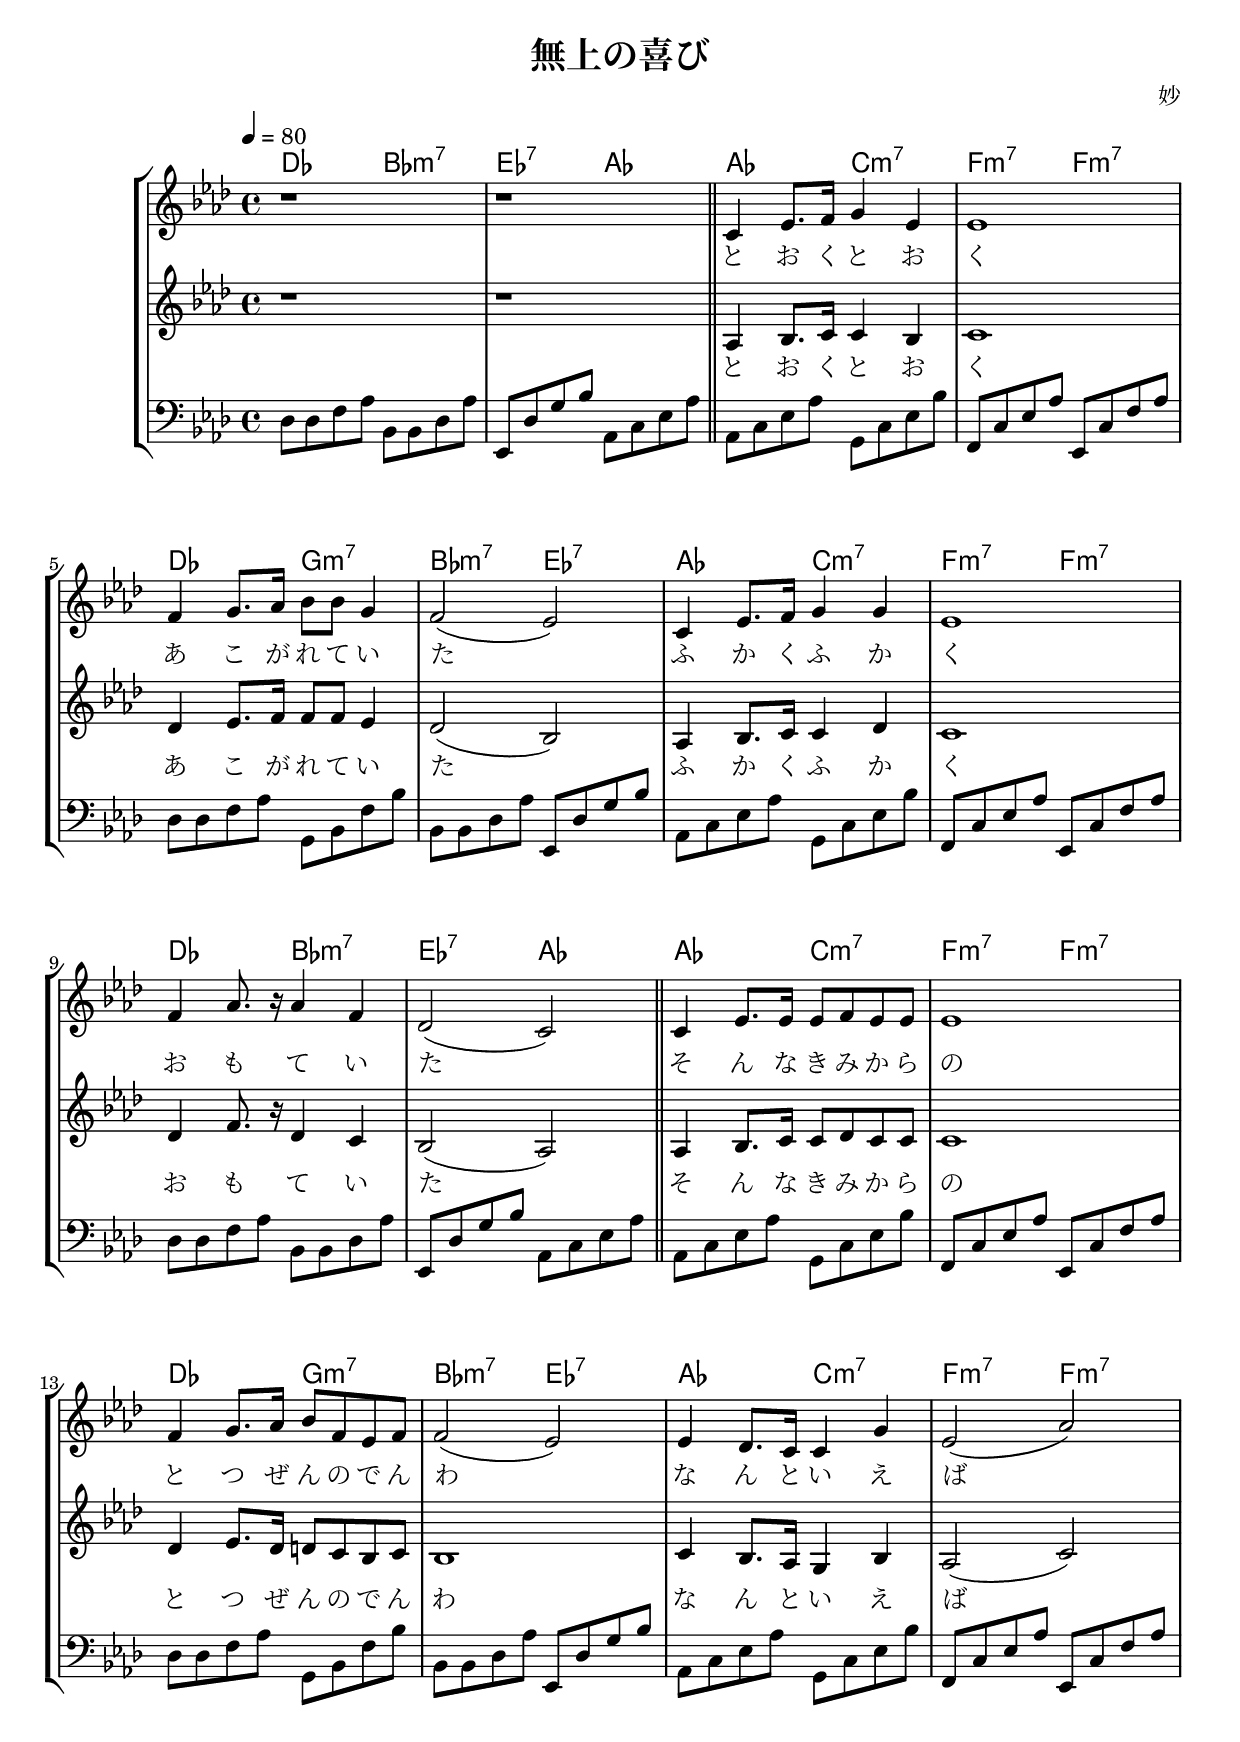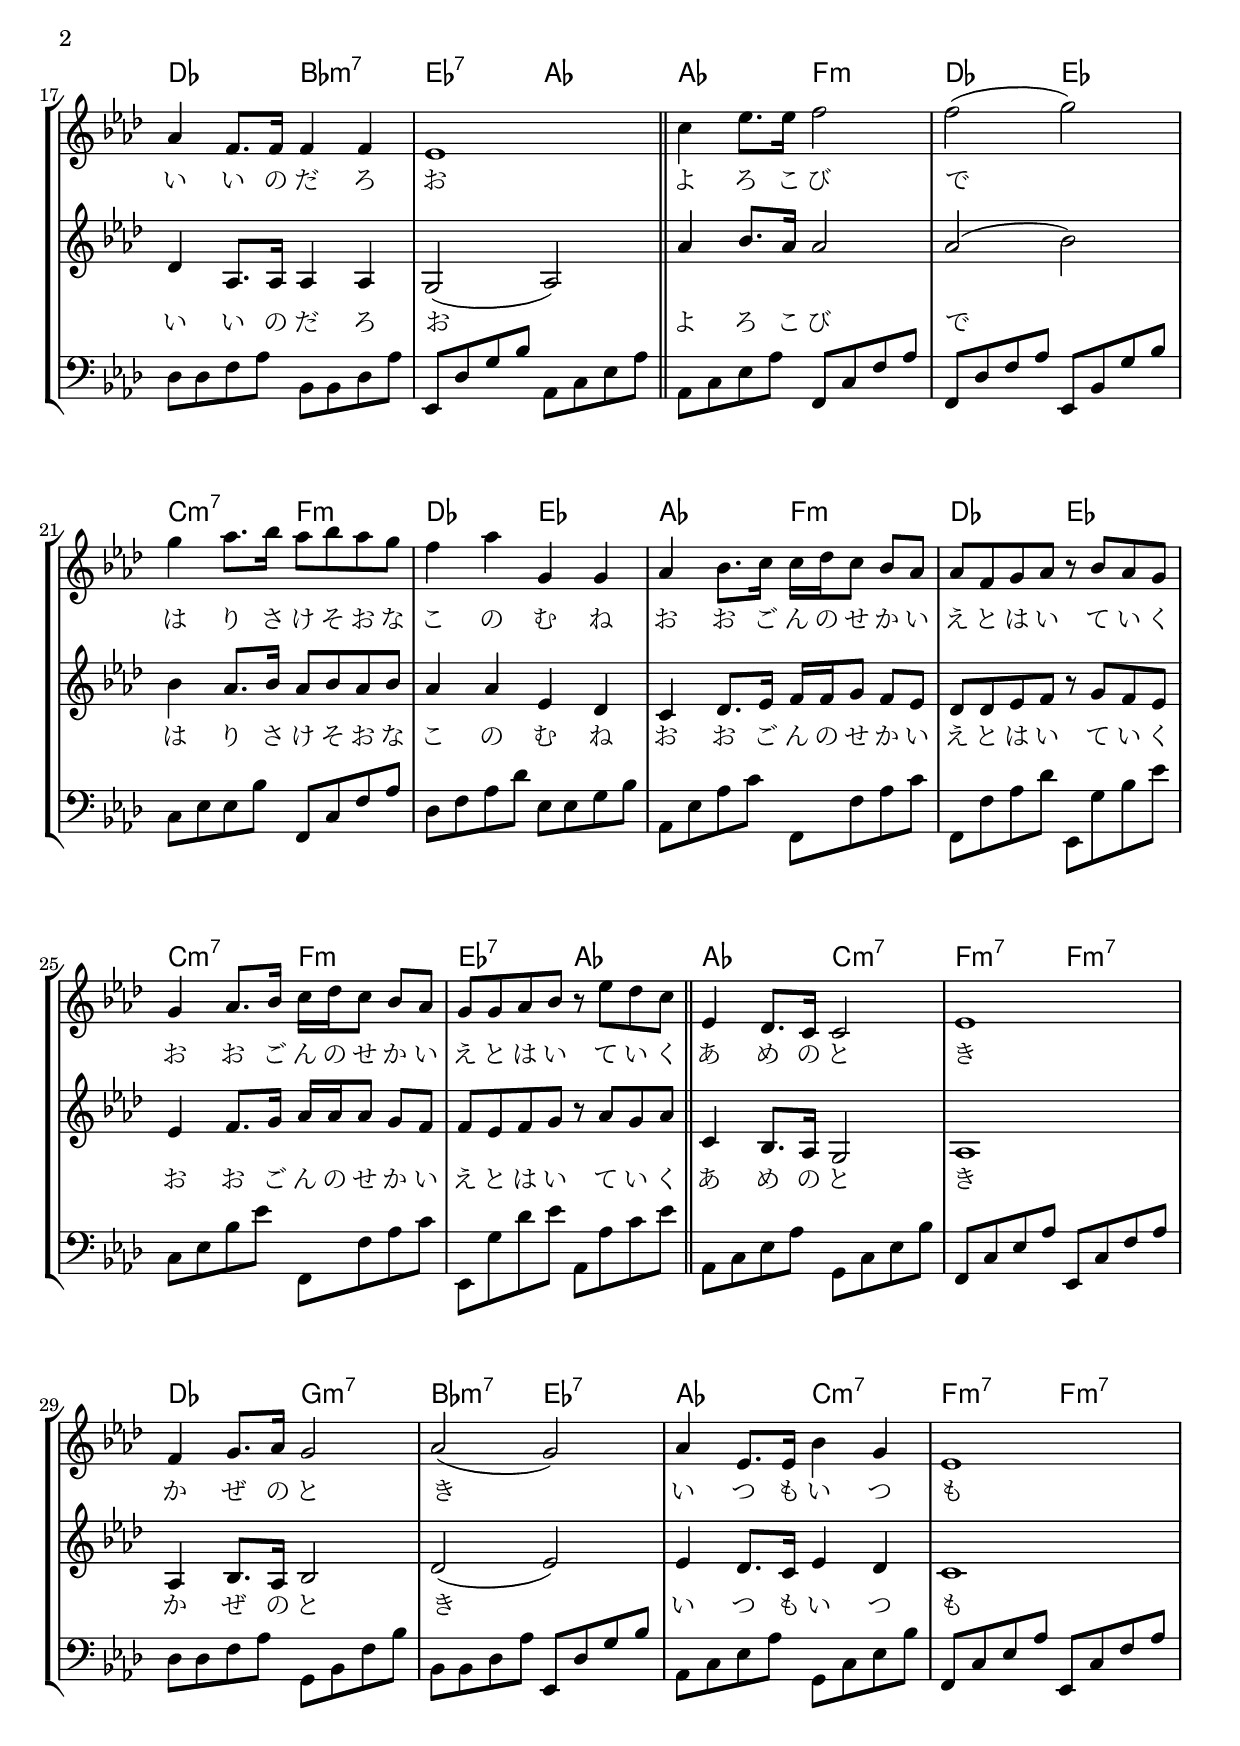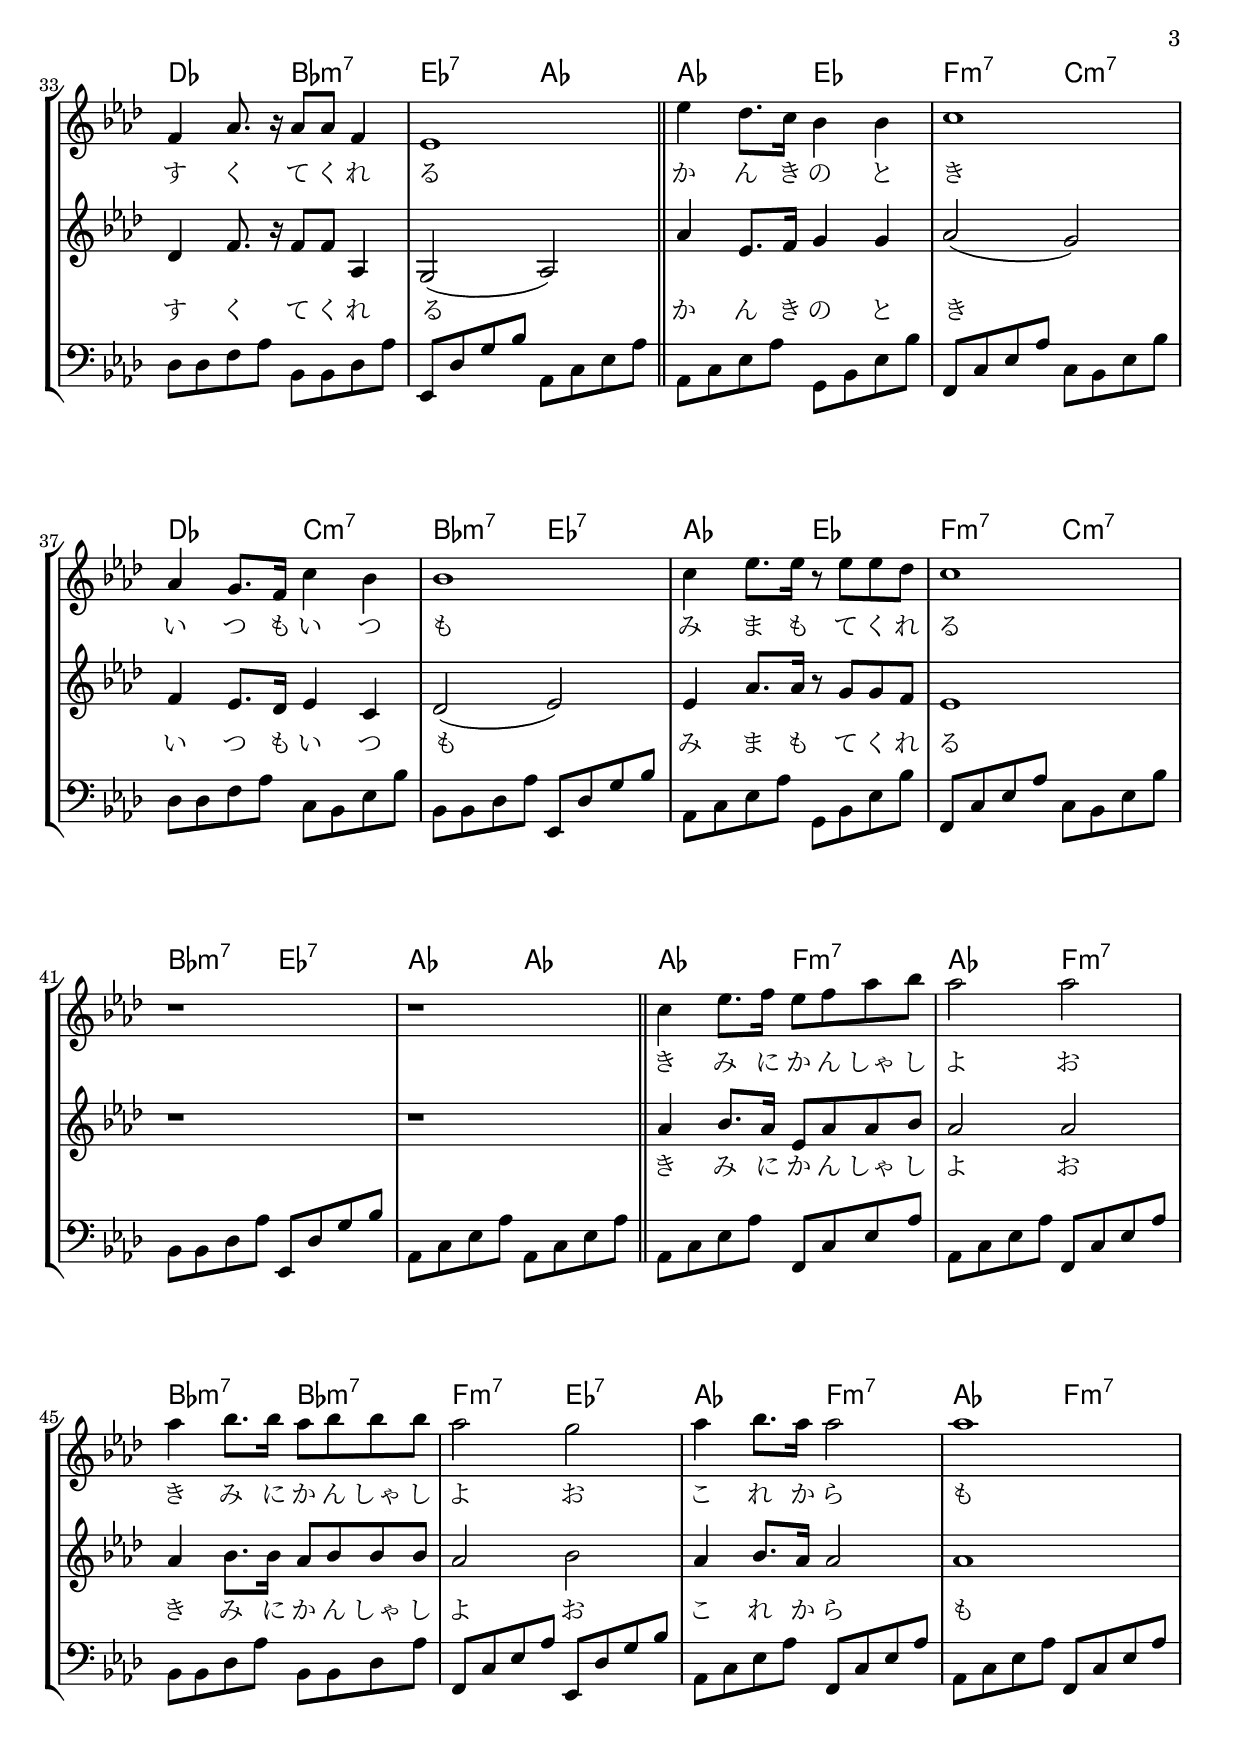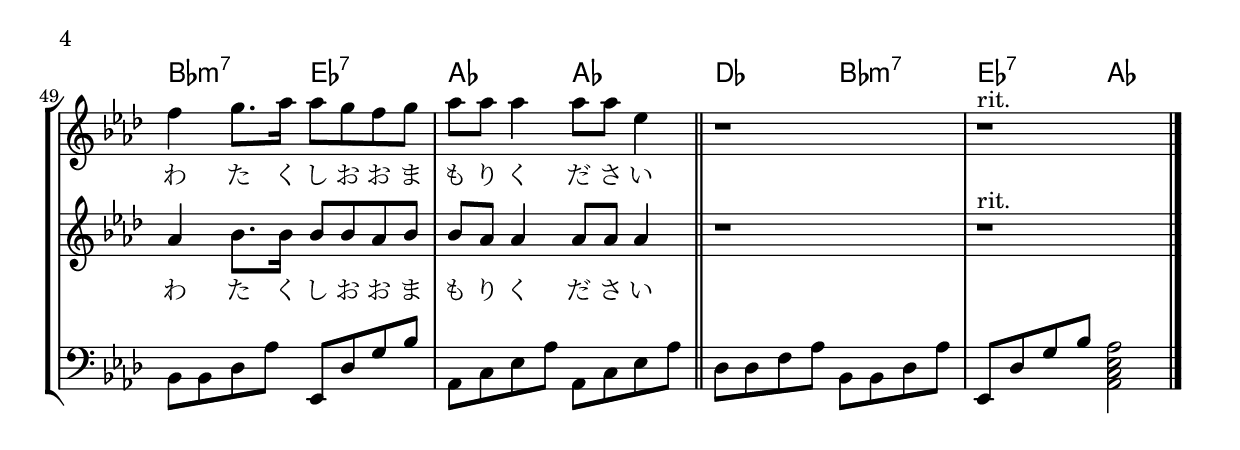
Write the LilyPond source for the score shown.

\version "2.12.1"

\header {
	title = \markup {無上の喜び}
	composer = \markup \center-column {妙}
}

harmony = \chordmode {
	des2 bes:min7 es:7 as 

	as c:min7 f:min7 f:min7 des g:min7 bes:min7 es:7 as c:min7 f:min7 f:min7 des bes:min7 es:7 as 

	as c:min7 f:min7 f:min7 des g:min7 bes:min7 es:7 as c:min7 f:min7 f:min7 des bes:min7 es:7 as 

	as f:m des es c:min7 f:m des es as f:m des es c:min7 f:m es:7 as 

	as c:min7 f:min7 f:min7 des g:min7 bes:min7 es:7 as c:min7 f:min7 f:min7 des bes:min7 es:7 as 

	as es f:min7 c:min7 des c:min7 bes:min7 es:7 as es f:min7 c:min7 bes:min7 es:7 as as 

	as f:min7 as f:min7 bes:min7 bes:min7 f:min7 es:7 as f:min7 as f:min7 bes:min7 es:7 as as 

	des bes:min7 es:7 as 
}

melody = {
	\key as \major
	\tempo 4 = 80
	r1 | r1   
	\set Staff.midiInstrument = #"fss0.35"
	c'4  es'8.  f'16  g'4  es'4 
	es'1 
	f'4  g'8.  as'16  bes'8  bes'8  g'4 
	f'2  (es'2) 
	c'4  es'8.  f'16  g'4  g'4 
	es'1 
	f'4  as'8.  r16  as'4  f'4 
	des'2  (c'2)
	\set Staff.midiInstrument = #"fss0.35"
	c'4  es'8.  es'16  es'8  f'8  es'8  es'8 
	es'1 
	f'4  g'8.  as'16  bes'8  f'8  es'8  f'8 
	f'2  (es'2) 
	es'4  des'8.  c'16  c'4  g'4 
	es'2  (as'2) 
	as'4  f'8.  f'16  f'4  f'4 
	es'1
	\set Staff.midiInstrument = #"fss0.35"
	c''4  es''8.  es''16  f''2 
	f''2  (g''2) 
	g''4  as''8.  bes''16  as''8  bes''8  as''8  g''8 
	f''4  as''4  g'4  g'4 
	as'4  bes'8.  c''16  c''16  des''16  c''8  bes'8  as'8 
	as'8  f'8  g'8  as'8  r8  bes'8  as'8  g'8 
	g'4  as'8.  bes'16  c''16  des''16  c''8  bes'8  as'8 
	g'8  g'8  as'8  bes'8  r8  es''8  des''8  c''8
	\set Staff.midiInstrument = #"fss0.35"
	es'4  des'8.  c'16  c'2 
	es'1 
	f'4  g'8.  as'16  g'2 
	as'2  (g'2) 
	as'4  es'8.  es'16  bes'4  g'4 
	es'1 
	f'4  as'8.  r16  as'8  as'8  f'4 
	es'1
	\set Staff.midiInstrument = #"fss0.35"
	es''4  des''8.  c''16  bes'4  bes'4 
	c''1 
	as'4  g'8.  f'16  c''4  bes'4 
	bes'1 
	c''4  es''8.  es''16  r8  es''8  es''8  des''8 
	c''1
	r1 r1 	\set Staff.midiInstrument = #"fss0.35"
	c''4  es''8.  f''16  es''8  f''8  as''8  bes''8 
	as''2  as''2 
	as''4  bes''8.  bes''16  as''8  bes''8  bes''8  bes''8 
	as''2  g''2 
	as''4  bes''8.  as''16  as''2 
	as''1 
	f''4  g''8.  as''16  as''8  g''8  f''8  g''8 
	as''8  as''8  as''4  as''8  as''8  es''4
	r1 | r1^"rit." \bar "|."
}

words = \lyricmode {
	
	と  お  く  と  お  く  あ  こ  が  れ  て  い  た  ふ  か  く  ふ  か  く  お  も  て  い  た  
	そ  ん  な  き  み  か  ら  の  と  つ  ぜ  ん  の  で  ん  わ  な  ん  と  い  え  ば  い  い  の  だ  ろ  お  
	よ  ろ  こ  び  で  は  り  さ  け  そ  お  な  こ  の  む  ね  お  お  ご  ん  の  せ  か  い  え  と  は  い  て  い  く  お  お  ご  ん  の  せ  か  い  え  と  は  い  て  い  く  
	あ  め  の  と  き  か  ぜ  の  と  き  い  つ  も  い  つ  も  す  く  て  く  れ  る  
	か  ん  き  の  と  き  い  つ  も  い  つ  も  み  ま  も  て  く  れ  る  
	き  み  に  か  ん  しゃ  し  よ  お  き  み  に  か  ん  しゃ  し  よ  お  こ  れ  か  ら  も  わ  た  く  し  お  お  ま  も  り  く  だ  さ  い  
	
}

secondmelody = {
	\key as \major
	\tempo 4 = 80
	r1 | r1   
	\set Staff.midiInstrument = #"fss0.35"
	as4  bes8.  c'16  c'4  bes4 
	c'1 
	des'4  es'8.  f'16  f'8  f'8  es'4 
	des'2  (bes2) 
	as4  bes8.  c'16  c'4  des'4 
	c'1 
	des'4  f'8.  r16  des'4  c'4 
	bes2  (as2)
	\set Staff.midiInstrument = #"fss0.35"
	as4  bes8.  c'16  c'8  des'8  c'8  c'8 
	c'1 
	des'4  es'8.  des'16  d'8  c'8  bes8  c'8 
	bes1 
	c'4  bes8.  as16  g4  bes4 
	as2  (c'2) 
	des'4  as8.  as16  as4  as4 
	g2  (as2)
	\set Staff.midiInstrument = #"fss0.35"
	as'4  bes'8.  as'16  as'2 
	as'2  (bes'2) 
	bes'4  as'8.  bes'16  as'8  bes'8  as'8  bes'8 
	as'4  as'4  es'4  des'4 
	c'4  des'8.  es'16  f'16  f'16  g'8  f'8  es'8 
	des'8  des'8  es'8  f'8  r8  g'8  f'8  es'8 
	es'4  f'8.  g'16  as'16  as'16  as'8  g'8  f'8 
	f'8  es'8  f'8  g'8  r8  as'8  g'8  as'8
	\set Staff.midiInstrument = #"fss0.35"
	c'4  bes8.  as16  g2 
	as1 
	as4  bes8.  as16  bes2 
	des'2  (es'2) 
	es'4  des'8.  c'16  es'4  des'4 
	c'1 
	des'4  f'8.  r16  f'8  f'8  as4 
	g2  (as2)
	\set Staff.midiInstrument = #"fss0.35"
	as'4  es'8.  f'16  g'4  g'4 
	as'2  (g'2) 
	f'4  es'8.  des'16  es'4  c'4 
	des'2  (es'2) 
	es'4  as'8.  as'16  r8  g'8  g'8  f'8 
	es'1
	r1 r1 	\set Staff.midiInstrument = #"fss0.35"
	as'4  bes'8.  as'16  es'8  as'8  as'8  bes'8 
	as'2  as'2 
	as'4  bes'8.  bes'16  as'8  bes'8  bes'8  bes'8 
	as'2  bes'2 
	as'4  bes'8.  as'16  as'2 
	as'1 
	as'4  bes'8.  bes'16  bes'8  bes'8  as'8  bes'8 
	bes'8  as'8  as'4  as'8  as'8  as'4
	r1 | r1^"rit." \bar "|."
}

secondwords = \lyricmode {
	
	と  お  く  と  お  く  あ  こ  が  れ  て  い  た  ふ  か  く  ふ  か  く  お  も  て  い  た  
	そ  ん  な  き  み  か  ら  の  と  つ  ぜ  ん  の  で  ん  わ  な  ん  と  い  え  ば  い  い  の  だ  ろ  お  
	よ  ろ  こ  び  で  は  り  さ  け  そ  お  な  こ  の  む  ね  お  お  ご  ん  の  せ  か  い  え  と  は  い  て  い  く  お  お  ご  ん  の  せ  か  い  え  と  は  い  て  い  く  
	あ  め  の  と  き  か  ぜ  の  と  き  い  つ  も  い  つ  も  す  く  て  く  れ  る  
	か  ん  き  の  と  き  い  つ  も  い  つ  も  み  ま  も  て  く  れ  る  
	き  み  に  か  ん  しゃ  し  よ  お  き  み  に  か  ん  しゃ  し  よ  お  こ  れ  か  ら  も  わ  た  く  し  お  お  ま  も  り  く  だ  さ  い  
	
}

tempochange = {
	\tempo 4 = 80
	r1 | r1 \bar "||"
	\tempo 4 = 80
	r1 | r1 | r1 | r1 | r1 | r1 | r1 | r1 \bar "||"
	\tempo 4 = 80
	r1 | r1 | r1 | r1 | r1 | r1 | r1 | r1 \bar "||"
	\tempo 4 = 80
	r1 | r1 | r1 | r1 | r1 | r1 | r1 | r1 \bar "||"
	\tempo 4 = 80
	r1 | r1 | r1 | r1 | r1 | r1 | r1 | r1 \bar "||"
	\tempo 4 = 80
	r1 | r1 | r1 | r1 | r1 | r1 | r1 | r1 \bar "||"
	\tempo 4 = 80
	r1 | r1 | r1 | r1 | r1 | r1 | r1 | r1 \bar "||"
	\tempo 4 = 80
	r1 | \tempo 4 = 60 r2 \tempo 4 = 53 r2 \bar "|."
}

mainacc = {
	\clef bass
	\set Staff.midiInstrument = #"Acoustic Guitar (steel)"
	\key as \major
	\tempo 4 = 80
	des8 des8 f8 as8
	bes,8 bes,8 des8 as8
	es,8 des8 g8 bes8
	as,8 c8 es8 as8
	\bar "||"

	\set Staff.midiInstrument = #"Acoustic Guitar (steel)"
	as,8 c8 es8 as8
	g,8 c8 es8 bes8
	f,8 c8 es8 as8
	es,8 c8 f8 as8
	des8 des8 f8 as8
	g,8 bes,8 f8 bes8
	bes,8 bes,8 des8 as8
	es,8 des8 g8 bes8
	as,8 c8 es8 as8
	g,8 c8 es8 bes8
	f,8 c8 es8 as8
	es,8 c8 f8 as8
	des8 des8 f8 as8
	bes,8 bes,8 des8 as8
	es,8 des8 g8 bes8
	as,8 c8 es8 as8
	\bar "||"

	\set Staff.midiInstrument = #"Acoustic Guitar (steel)"
	as,8 c8 es8 as8
	g,8 c8 es8 bes8
	f,8 c8 es8 as8
	es,8 c8 f8 as8
	des8 des8 f8 as8
	g,8 bes,8 f8 bes8
	bes,8 bes,8 des8 as8
	es,8 des8 g8 bes8
	as,8 c8 es8 as8
	g,8 c8 es8 bes8
	f,8 c8 es8 as8
	es,8 c8 f8 as8
	des8 des8 f8 as8
	bes,8 bes,8 des8 as8
	es,8 des8 g8 bes8
	as,8 c8 es8 as8
	\bar "||"

	\set Staff.midiInstrument = #"Acoustic Guitar (steel)"
	as,8 c8 es8 as8
	f,8 c8 f8 as8
	f,8 des8 f8 as8
	es,8 bes,8 g8 bes8
	c8 es8 es8 bes8
	f,8 c8 f8 as8
	des8 f8 as8 des'8
	es8 es8 g8 bes8
	as,8 es8 as8 c'8
	f,8 f8 as8 c'8
	f,8 f8 as8 des'8
	es,8 g8 bes8 es'8
	c8 es8 bes8 es'8
	f,8 f8 as8 c'8
	es,8 g8 des'8 es'8
	as,8 as8 c'8 es'8
	\bar "||"

	\set Staff.midiInstrument = #"Acoustic Guitar (steel)"
	as,8 c8 es8 as8
	g,8 c8 es8 bes8
	f,8 c8 es8 as8
	es,8 c8 f8 as8
	des8 des8 f8 as8
	g,8 bes,8 f8 bes8
	bes,8 bes,8 des8 as8
	es,8 des8 g8 bes8
	as,8 c8 es8 as8
	g,8 c8 es8 bes8
	f,8 c8 es8 as8
	es,8 c8 f8 as8
	des8 des8 f8 as8
	bes,8 bes,8 des8 as8
	es,8 des8 g8 bes8
	as,8 c8 es8 as8
	\bar "||"

	\set Staff.midiInstrument = #"Acoustic Guitar (steel)"
	as,8 c8 es8 as8
	g,8 bes,8 es8 bes8
	f,8 c8 es8 as8
	c8 bes,8 es8 bes8
	des8 des8 f8 as8
	c8 bes,8 es8 bes8
	bes,8 bes,8 des8 as8
	es,8 des8 g8 bes8
	as,8 c8 es8 as8
	g,8 bes,8 es8 bes8
	f,8 c8 es8 as8
	c8 bes,8 es8 bes8
	bes,8 bes,8 des8 as8
	es,8 des8 g8 bes8
	as,8 c8 es8 as8
	as,8 c8 es8 as8
	\bar "||"

	\set Staff.midiInstrument = #"Acoustic Guitar (steel)"
	as,8 c8 es8 as8
	f,8 c8 es8 as8
	as,8 c8 es8 as8
	f,8 c8 es8 as8
	bes,8 bes,8 des8 as8
	bes,8 bes,8 des8 as8
	f,8 c8 es8 as8
	es,8 des8 g8 bes8
	as,8 c8 es8 as8
	f,8 c8 es8 as8
	as,8 c8 es8 as8
	f,8 c8 es8 as8
	bes,8 bes,8 des8 as8
	es,8 des8 g8 bes8
	as,8 c8 es8 as8
	as,8 c8 es8 as8
	\bar "||"

	\set Staff.midiInstrument = #"Acoustic Guitar (steel)"
	des8 des8 f8 as8
	bes,8 bes,8 des8 as8
	es,8 des8 g8 bes8
	<as, c es as>2
	\bar "|."
}

subacc = {
	\clef bass
	\set Staff.midiInstrument = #"Electric Guitar (clean)"
	\key as \major
	\tempo 4 = 80
	<des des f as>2
	<bes, bes, des as>2
	<es, des g bes>2
	<as, c es as>2
	\bar "||"

	\set Staff.midiInstrument = #"Electric Guitar (clean)"
	<as, c es as>2
	<g, c es bes>2
	<f, c es as>2
	<es, c f as>2
	<des des f as>2
	<g, bes, f bes>2
	<bes, bes, des as>2
	<es, des g bes>2
	<as, c es as>2
	<g, c es bes>2
	<f, c es as>2
	<es, c f as>2
	<des des f as>2
	<bes, bes, des as>2
	<es, des g bes>2
	<as, c es as>2
	\bar "||"

	\set Staff.midiInstrument = #"Electric Guitar (clean)"
	<as, c es as>2
	<g, c es bes>2
	<f, c es as>2
	<es, c f as>2
	<des des f as>2
	<g, bes, f bes>2
	<bes, bes, des as>2
	<es, des g bes>2
	<as, c es as>2
	<g, c es bes>2
	<f, c es as>2
	<es, c f as>2
	<des des f as>2
	<bes, bes, des as>2
	<es, des g bes>2
	<as, c es as>2
	\bar "||"

	\set Staff.midiInstrument = #"Electric Guitar (clean)"
	<as, c es as>2
	<f, c f as>2
	<f, des f as>2
	<es, bes, g bes>2
	<c es es bes>2
	<f, c f as>2
	<des f as des'>2
	<es es g bes>2
	<as, es as c'>2
	<f, f as c'>2
	<f, f as des'>2
	<es, g bes es'>2
	<c es bes es'>2
	<f, f as c'>2
	<es, g des' es'>2
	<as, as c' es'>2
	\bar "||"

	\set Staff.midiInstrument = #"Electric Guitar (clean)"
	<as, c es as>2
	<g, c es bes>2
	<f, c es as>2
	<es, c f as>2
	<des des f as>2
	<g, bes, f bes>2
	<bes, bes, des as>2
	<es, des g bes>2
	<as, c es as>2
	<g, c es bes>2
	<f, c es as>2
	<es, c f as>2
	<des des f as>2
	<bes, bes, des as>2
	<es, des g bes>2
	<as, c es as>2
	\bar "||"

	\set Staff.midiInstrument = #"Electric Guitar (clean)"
	<as, c es as>2
	<g, bes, es bes>2
	<f, c es as>2
	<c bes, es bes>2
	<des des f as>2
	<c bes, es bes>2
	<bes, bes, des as>2
	<es, des g bes>2
	<as, c es as>2
	<g, bes, es bes>2
	<f, c es as>2
	<c bes, es bes>2
	<bes, bes, des as>2
	<es, des g bes>2
	<as, c es as>2
	<as, c es as>2
	\bar "||"

	\set Staff.midiInstrument = #"Electric Guitar (clean)"
	<as, c es as>2
	<f, c es as>2
	<as, c es as>2
	<f, c es as>2
	<bes, bes, des as>2
	<bes, bes, des as>2
	<f, c es as>2
	<es, des g bes>2
	<as, c es as>2
	<f, c es as>2
	<as, c es as>2
	<f, c es as>2
	<bes, bes, des as>2
	<es, des g bes>2
	<as, c es as>2
	<as, c es as>2
	\bar "||"

	\set Staff.midiInstrument = #"Electric Guitar (clean)"
	<des des f as>2
	<bes, bes, des as>2
	<es, des g bes>2
	<as, c es as>2
	\bar "|."
}

percA = {
	\drummode {
	r1 |r1 \bar "||"
	r1 |r1 |r1 |r1 |r1 |r1 |r1 |r1 \bar "||"
	r1 |r1 |r1 |r1 |r1 |r1 |r1 |r1 \bar "||"
	r1 |r1 |r1 |r1 |r1 |r1 |r1 |r1 \bar "||"
	r1 |r1 |r1 |r1 |r1 |r1 |r1 |r1 \bar "||"
	r1 |r1 |r1 |r1 |r1 |r1 |r1 |r1 \bar "||"
	r1 |r1 |r1 |r1 |r1 |r1 |r1 |r1 \bar "||"
	r1 |r1 \bar "|."
	}
}

percB = {
	\drummode {
	r1 |r1 \bar "||"
	r1 |r1 |r1 |r1 |r1 |r1 |r1 |r1 \bar "||"
	r1 |r1 |r1 |r1 |r1 |r1 |r1 |r1 \bar "||"
	r1 |r1 |r1 |r1 |r1 |r1 |r1 |r1 \bar "||"
	r1 |r1 |r1 |r1 |r1 |r1 |r1 |r1 \bar "||"
	r1 |r1 |r1 |r1 |r1 |r1 |r1 |r1 \bar "||"
	r1 |r1 |r1 |r1 |r1 |r1 |r1 |r1 \bar "||"
	r1 |r1 \bar "|."
	}
}

percC = {
	\drummode {
	r1 |r1 \bar "||"
	r1 |r1 |r1 |r1 |r1 |r1 |r1 |r1 \bar "||"
	r1 |r1 |r1 |r1 |r1 |r1 |r1 |r1 \bar "||"
	r1 |r1 |r1 |r1 |r1 |r1 |r1 |r1 \bar "||"
	r1 |r1 |r1 |r1 |r1 |r1 |r1 |r1 \bar "||"
	r1 |r1 |r1 |r1 |r1 |r1 |r1 |r1 \bar "||"
	r1 |r1 |r1 |r1 |r1 |r1 |r1 |r1 \bar "||"
	r1 |r1 \bar "|."
	}
}

percD = {
	\drummode {
	r1 |r1 \bar "||"
	r1 |r1 |r1 |r1 |r1 |r1 |r1 |r1 \bar "||"
	r1 |r1 |r1 |r1 |r1 |r1 |r1 |r1 \bar "||"
	r1 |r1 |r1 |r1 |r1 |r1 |r1 |r1 \bar "||"
	r1 |r1 |r1 |r1 |r1 |r1 |r1 |r1 \bar "||"
	r1 |r1 |r1 |r1 |r1 |r1 |r1 |r1 \bar "||"
	r1 |r1 |r1 |r1 |r1 |r1 |r1 |r1 \bar "||"
	r1 |r1 \bar "|."
	}
}

percE = {
	\drummode {
	r1 |r1 \bar "||"
	r1 |r1 |r1 |r1 |r1 |r1 |r1 |r1 \bar "||"
	r1 |r1 |r1 |r1 |r1 |r1 |r1 |r1 \bar "||"
	r1 |r1 |r1 |r1 |r1 |r1 |r1 |r1 \bar "||"
	r1 |r1 |r1 |r1 |r1 |r1 |r1 |r1 \bar "||"
	r1 |r1 |r1 |r1 |r1 |r1 |r1 |r1 \bar "||"
	r1 |r1 |r1 |r1 |r1 |r1 |r1 |r1 \bar "||"
	r1 |r1 \bar "|."
	}
}

\score {
	<<
		\new StaffGroup <<
			\new ChordNames {\harmony}
			\new Voice = "melody" {\melody}
			\new Lyrics \lyricsto "melody" \words
			\new Voice = "secondmelody" {\secondmelody}
			\new Lyrics \lyricsto "secondmelody" \secondwords
			\new Staff = "mainacc" {\mainacc}
		>>
	>>
	\layout { }
}
